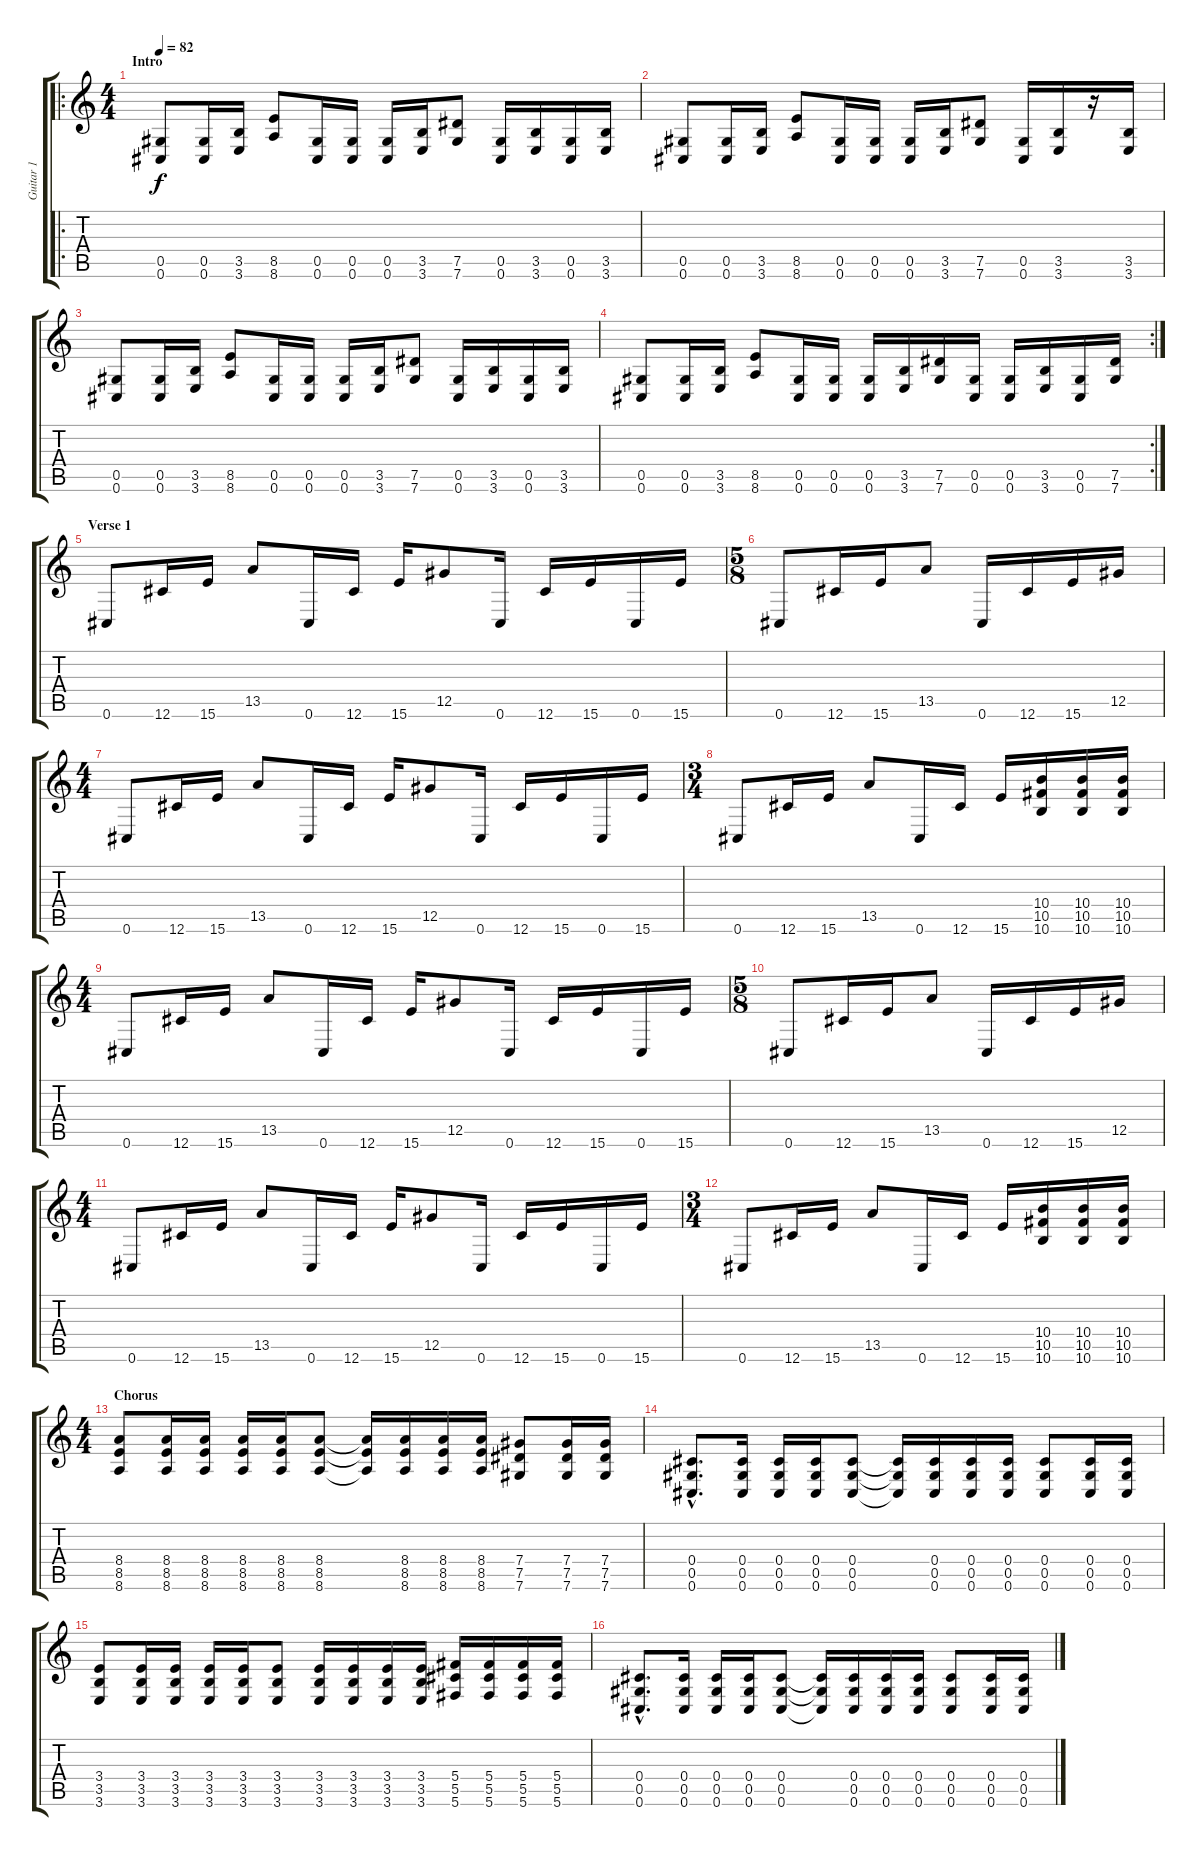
\track ("Guitar 1" "Guitar 1") {instrument distortionguitar}
\staff {score tabs}
\tuning (Eb4 Bb3 Gb3 Db3 Ab2 Db2) {hide}
\ro
\ts (4 4)
\section ("" "Intro")
\tempo 82
\clef g2
\ks c
(0.5 0.6).8{dy f instrument distortionguitar} (0.5 0.6).16 (3.5 3.6).16 (8.5 8.6).8 (0.5 0.6).16 (0.5 0.6).16 (0.5 0.6).16 (3.5 3.6).16 (7.5 7.6).8 (0.5 0.6).16 (3.5 3.6).16 (0.5 0.6).16 (3.5 3.6).16 |
(0.5 0.6).8 (0.5 0.6).16 (3.5 3.6).16 (8.5 8.6).8 (0.5 0.6).16 (0.5 0.6).16 (0.5 0.6).16 (3.5 3.6).16 (7.5 7.6).8 (0.5 0.6).16 (3.5 3.6).16 r.16 (3.5 3.6).16 |
(0.5 0.6).8 (0.5 0.6).16 (3.5 3.6).16 (8.5 8.6).8 (0.5 0.6).16 (0.5 0.6).16 (0.5 0.6).16 (3.5 3.6).16 (7.5 7.6).8 (0.5 0.6).16 (3.5 3.6).16 (0.5 0.6).16 (3.5 3.6).16 |
\rc 2
(0.5 0.6).8 (0.5 0.6).16 (3.5 3.6).16 (8.5 8.6).8 (0.5 0.6).16 (0.5 0.6).16 (0.5 0.6).16 (3.5 3.6).16 (7.5 7.6).16 (0.5 0.6).16 (0.5 0.6).16 (3.5 3.6).16 (0.5 0.6).16 (7.5 7.6).16 |
\section ("" "Verse 1")
0.6.8 12.6.16 15.6.16 13.5.8 0.6.16 12.6.16 15.6.16 12.5.8 0.6.16 12.6.16 15.6.16 0.6.16 15.6.16 |
\ts (5 8)
0.6.8 12.6.16 15.6.16 13.5.8 0.6.16 12.6.16 15.6.16 12.5.16 |
\ts (4 4)
0.6.8 12.6.16 15.6.16 13.5.8 0.6.16 12.6.16 15.6.16 12.5.8 0.6.16 12.6.16 15.6.16 0.6.16 15.6.16 |
\ts (3 4)
0.6.8 12.6.16 15.6.16 13.5.8 0.6.16 12.6.16 15.6.16 (10.4 10.5 10.6).16 (10.4 10.5 10.6).16 (10.4 10.5 10.6).16 |
\ts (4 4)
0.6.8 12.6.16 15.6.16 13.5.8 0.6.16 12.6.16 15.6.16 12.5.8 0.6.16 12.6.16 15.6.16 0.6.16 15.6.16 |
\ts (5 8)
0.6.8 12.6.16 15.6.16 13.5.8 0.6.16 12.6.16 15.6.16 12.5.16 |
\ts (4 4)
0.6.8 12.6.16 15.6.16 13.5.8 0.6.16 12.6.16 15.6.16 12.5.8 0.6.16 12.6.16 15.6.16 0.6.16 15.6.16 |
\ts (3 4)
0.6.8 12.6.16 15.6.16 13.5.8 0.6.16 12.6.16 15.6.16 (10.4 10.5 10.6).16 (10.4 10.5 10.6).16 (10.4 10.5 10.6).16 |
\ts (4 4)
\section ("" "Chorus")
(8.4 8.5 8.6).8 (8.4 8.5 8.6).16 (8.4 8.5 8.6).16 (8.4 8.5 8.6).16 (8.4 8.5 8.6).16 (8.4 8.5 8.6).8 (8.4{t} 8.5{t} 8.6{t}).16 (8.4 8.5 8.6).16 (8.4 8.5 8.6).16 (8.4 8.5 8.6).16 (7.4 7.5 7.6).8 (7.4 7.5 7.6).16 (7.4 7.5 7.6).16 |
(0.4{hac} 0.5{hac} 0.6{hac}).8{d} (0.4 0.5 0.6).16 (0.4 0.5 0.6).16 (0.4 0.5 0.6).16 (0.4 0.5 0.6).8 (0.4{t} 0.5{t} 0.6{t}).16 (0.4 0.5 0.6).16 (0.4 0.5 0.6).16 (0.4 0.5 0.6).16 (0.4 0.5 0.6).8 (0.4 0.5 0.6).16 (0.4 0.5 0.6).16 |
(3.4 3.5 3.6).8 (3.4 3.5 3.6).16 (3.4 3.5 3.6).16 (3.4 3.5 3.6).16 (3.4 3.5 3.6).16 (3.4 3.5 3.6).8 (3.4 3.5 3.6).16 (3.4 3.5 3.6).16 (3.4 3.5 3.6).16 (3.4 3.5 3.6).16 (5.4 5.5 5.6).16 (5.4 5.5 5.6).16 (5.4 5.5 5.6).16 (5.4 5.5 5.6).16 |
(0.4{hac} 0.5{hac} 0.6{hac}).8{d} (0.4 0.5 0.6).16 (0.4 0.5 0.6).16 (0.4 0.5 0.6).16 (0.4 0.5 0.6).8 (0.4{t} 0.5{t} 0.6{t}).16 (0.4 0.5 0.6).16 (0.4 0.5 0.6).16 (0.4 0.5 0.6).16 (0.4 0.5 0.6).8 (0.4 0.5 0.6).16 (0.4 0.5 0.6).16
